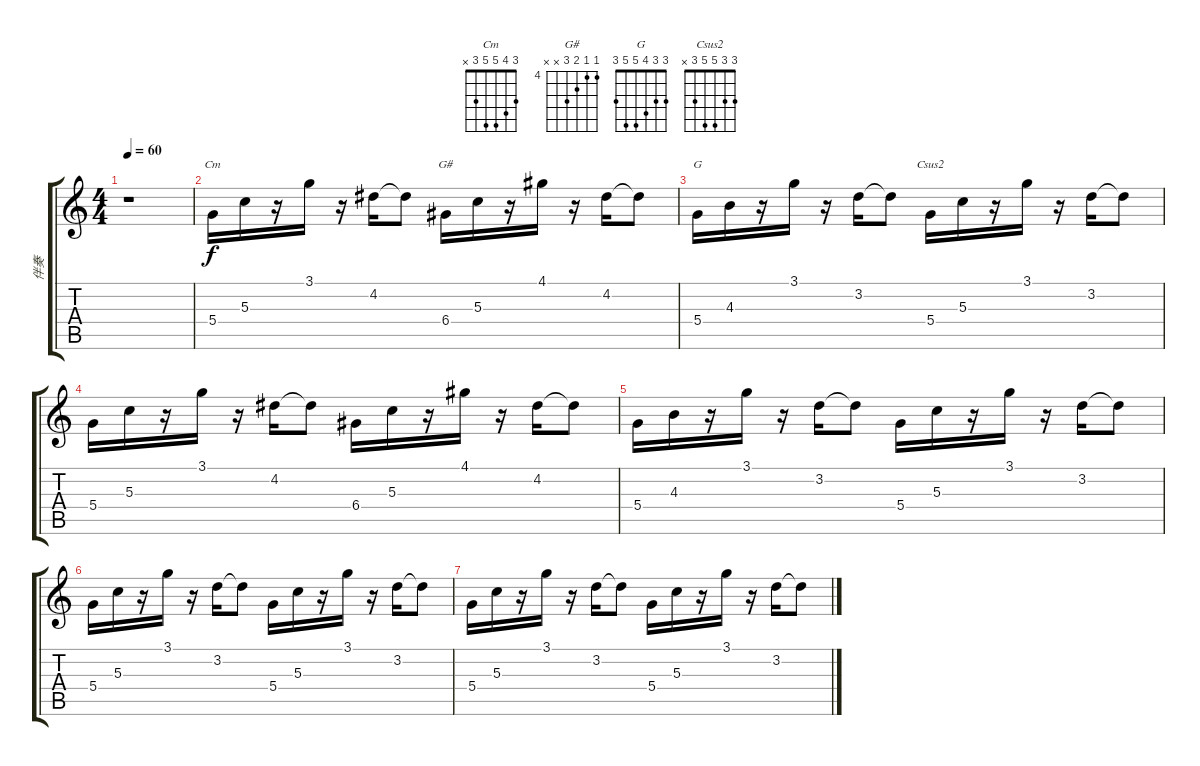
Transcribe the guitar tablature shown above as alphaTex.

\track ("伴奏" "伴奏") {instrument acousticguitarsteel}
\staff {score tabs}
\tuning (E4 B3 G3 D3 A2 E2) {hide}
\chord ("Cm" 3 4 5 5 3 x)
\chord ("G#" 4 4 5 6 x x) {firstfret 4}
\chord ("G" 3 3 4 5 5 3)
\chord ("Csus2" 3 3 5 5 3 x)
\ts (4 4)
\tempo 60
\clef g2
\ks c
r.1{dy f instrument acousticguitarsteel} |
5.4.16{ch "Cm"} 5.3.16 r.16 3.1.16 r.16 4.2.16 4.2{t}.8 6.4.16{ch "G#"} 5.3.16 r.16 4.1.16 r.16 4.2.16 4.2{t}.8 |
5.4.16{ch "G"} 4.3.16 r.16 3.1.16 r.16 3.2.16 3.2{t}.8 5.4.16{ch "Csus2"} 5.3.16 r.16 3.1.16 r.16 3.2.16 3.2{t}.8 |
5.4.16 5.3.16 r.16 3.1.16 r.16 4.2.16 4.2{t}.8 6.4.16 5.3.16 r.16 4.1.16 r.16 4.2.16 4.2{t}.8 |
5.4.16 4.3.16 r.16 3.1.16 r.16 3.2.16 3.2{t}.8 5.4.16 5.3.16 r.16 3.1.16 r.16 3.2.16 3.2{t}.8 |
5.4.16 5.3.16 r.16 3.1.16 r.16 3.2.16 3.2{t}.8 5.4.16 5.3.16 r.16 3.1.16 r.16 3.2.16 3.2{t}.8 |
5.4.16 5.3.16 r.16 3.1.16 r.16 3.2.16 3.2{t}.8 5.4.16 5.3.16 r.16 3.1.16 r.16 3.2.16 3.2{t}.8
